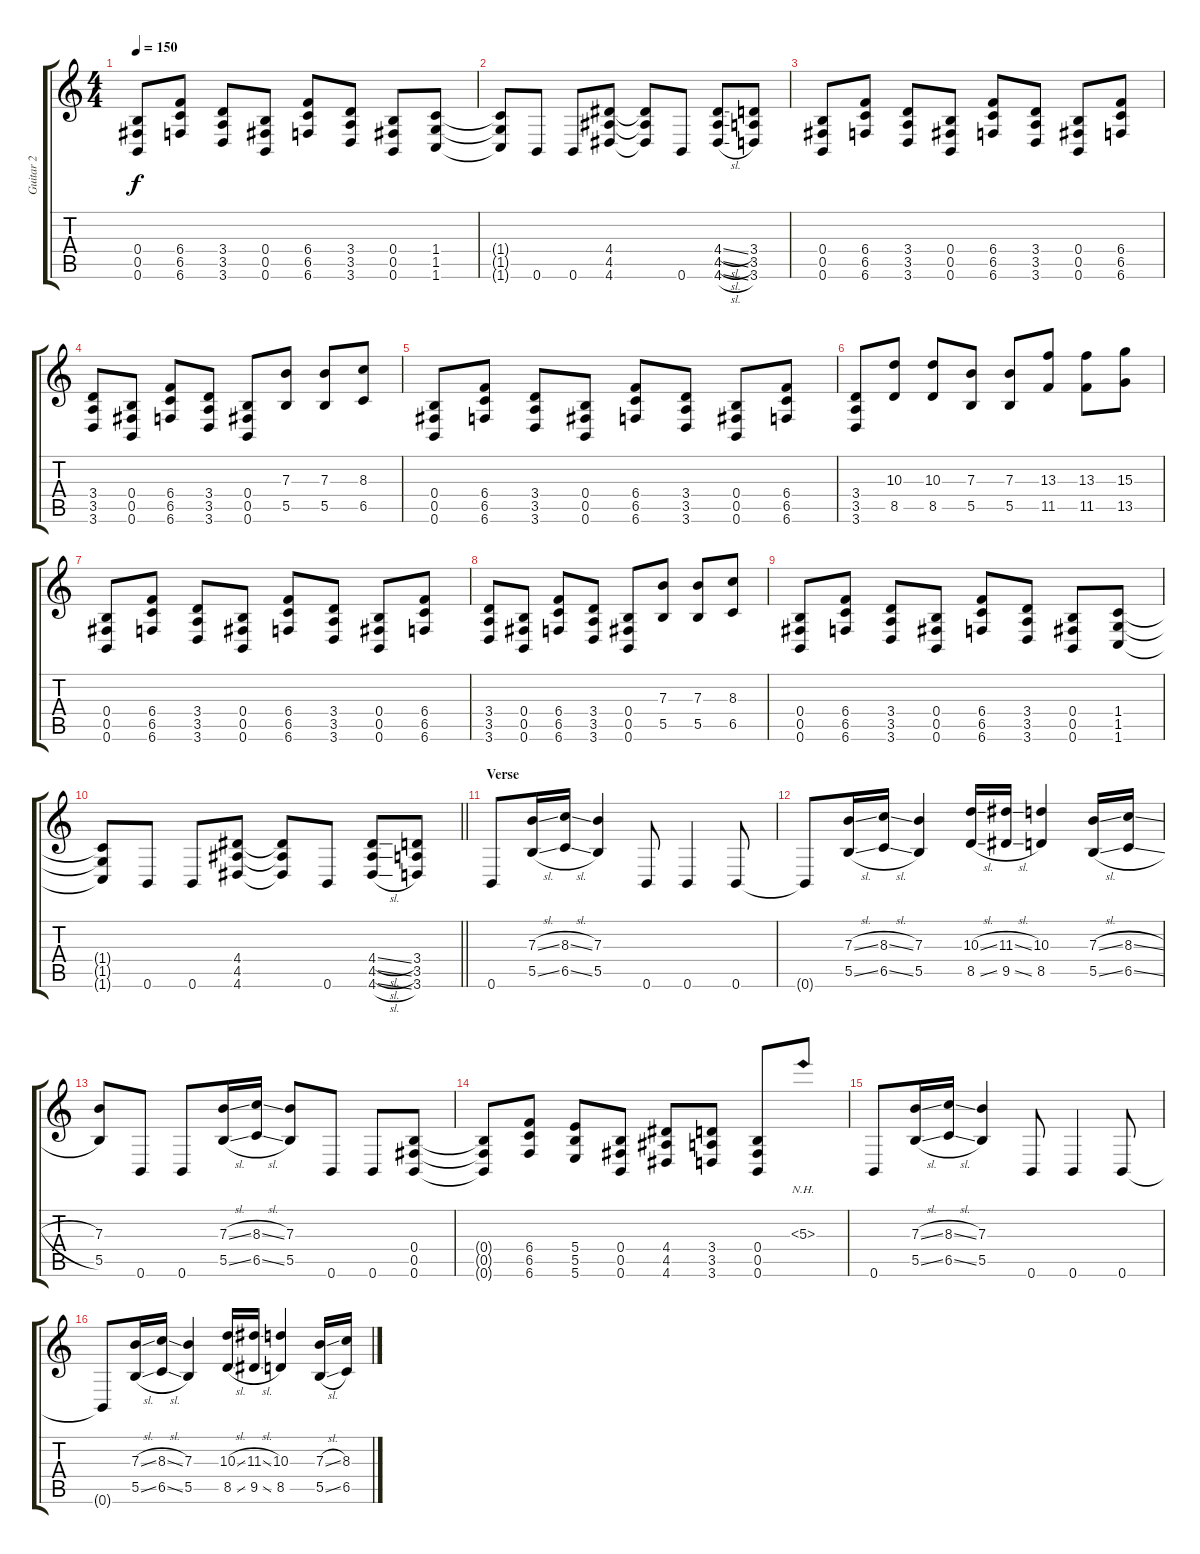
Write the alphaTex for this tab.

\track ("Guitar 2" "Guitar 2") {instrument distortionguitar}
\staff {score tabs}
\tuning (Db4 Ab3 E3 B2 Gb2 B1) {hide}
\ts (4 4)
\tempo 150
\clef g2
\ks c
(0.4 0.5 0.6).8{dy f} (6.4 6.5 6.6).8 (3.4 3.5 3.6).8 (0.4 0.5 0.6).8 (6.4 6.5 6.6).8 (3.4 3.5 3.6).8 (0.4 0.5 0.6).8 (1.4 1.5 1.6).8 |
(1.4{t} 1.5{t} 1.6{t}).8 0.6.8 0.6.8 (4.4 4.5 4.6).8 (4.4{t} 4.5{t} 4.6{t}).8 0.6.8 (4.4{sl} 4.5{sl} 4.6{sl}).8 (3.4 3.5 3.6).8 |
(0.4 0.5 0.6).8 (6.4 6.5 6.6).8 (3.4 3.5 3.6).8 (0.4 0.5 0.6).8 (6.4 6.5 6.6).8 (3.4 3.5 3.6).8 (0.4 0.5 0.6).8 (6.4 6.5 6.6).8 |
(3.4 3.5 3.6).8 (0.4 0.5 0.6).8 (6.4 6.5 6.6).8 (3.4 3.5 3.6).8 (0.4 0.5 0.6).8 (7.3 5.5).8 (7.3 5.5).8 (8.3 6.5).8 |
(0.4 0.5 0.6).8 (6.4 6.5 6.6).8 (3.4 3.5 3.6).8 (0.4 0.5 0.6).8 (6.4 6.5 6.6).8 (3.4 3.5 3.6).8 (0.4 0.5 0.6).8 (6.4 6.5 6.6).8 |
(3.4 3.5 3.6).8 (10.3 8.5).8 (10.3 8.5).8 (7.3 5.5).8 (7.3 5.5).8 (13.3 11.5).8 (13.3 11.5).8 (15.3 13.5).8 |
(0.4 0.5 0.6).8 (6.4 6.5 6.6).8 (3.4 3.5 3.6).8 (0.4 0.5 0.6).8 (6.4 6.5 6.6).8 (3.4 3.5 3.6).8 (0.4 0.5 0.6).8 (6.4 6.5 6.6).8 |
(3.4 3.5 3.6).8 (0.4 0.5 0.6).8 (6.4 6.5 6.6).8 (3.4 3.5 3.6).8 (0.4 0.5 0.6).8 (7.3 5.5).8 (7.3 5.5).8 (8.3 6.5).8 |
(0.4 0.5 0.6).8 (6.4 6.5 6.6).8 (3.4 3.5 3.6).8 (0.4 0.5 0.6).8 (6.4 6.5 6.6).8 (3.4 3.5 3.6).8 (0.4 0.5 0.6).8 (1.4 1.5 1.6).8 |
\barLineRight lightlight
(1.4{t} 1.5{t} 1.6{t}).8 0.6.8 0.6.8 (4.4 4.5 4.6).8 (4.4{t} 4.5{t} 4.6{t}).8 0.6.8 (4.4{sl} 4.5{sl} 4.6{sl}).8 (3.4 3.5 3.6).8 |
\section ("" "Verse")
0.6.8 (7.3{sl} 5.5{sl}).16 (8.3{sl} 6.5{sl}).16 (7.3 5.5).4 0.6.8 0.6.4 0.6.8 |
0.6{t}.8 (7.3{sl} 5.5{sl}).16 (8.3{sl} 6.5{sl}).16 (7.3 5.5).4 (10.3{sl} 8.5{sl}).16 (11.3{sl} 9.5{sl}).16 (10.3 8.5).4 (7.3{sl} 5.5{sl}).16 (8.3{sl} 6.5{sl}).16 |
(7.3 5.5).8 0.6.8 0.6.8 (7.3{sl} 5.5{sl}).16 (8.3{sl} 6.5{sl}).16 (7.3 5.5).8 0.6.8 0.6.8 (0.4 0.5 0.6).8 |
(0.4{t} 0.5{t} 0.6{t}).8 (6.4 6.5 6.6).8 (5.4 5.5 5.6).8 (0.4 0.5 0.6).8 (4.4 4.5 4.6).8 (3.4 3.5 3.6).8 (0.4 0.5 0.6).8 5.3{nh}.8 |
0.6.8 (7.3{sl} 5.5{sl}).16 (8.3{sl} 6.5{sl}).16 (7.3 5.5).4 0.6.8 0.6.4 0.6.8 |
0.6{t}.8 (7.3{sl} 5.5{sl}).16 (8.3{sl} 6.5{sl}).16 (7.3 5.5).4 (10.3{sl} 8.5{sl}).16 (11.3{sl} 9.5{sl}).16 (10.3 8.5).4 (7.3{sl} 5.5{sl}).16 (8.3{sl} 6.5{sl}).16
